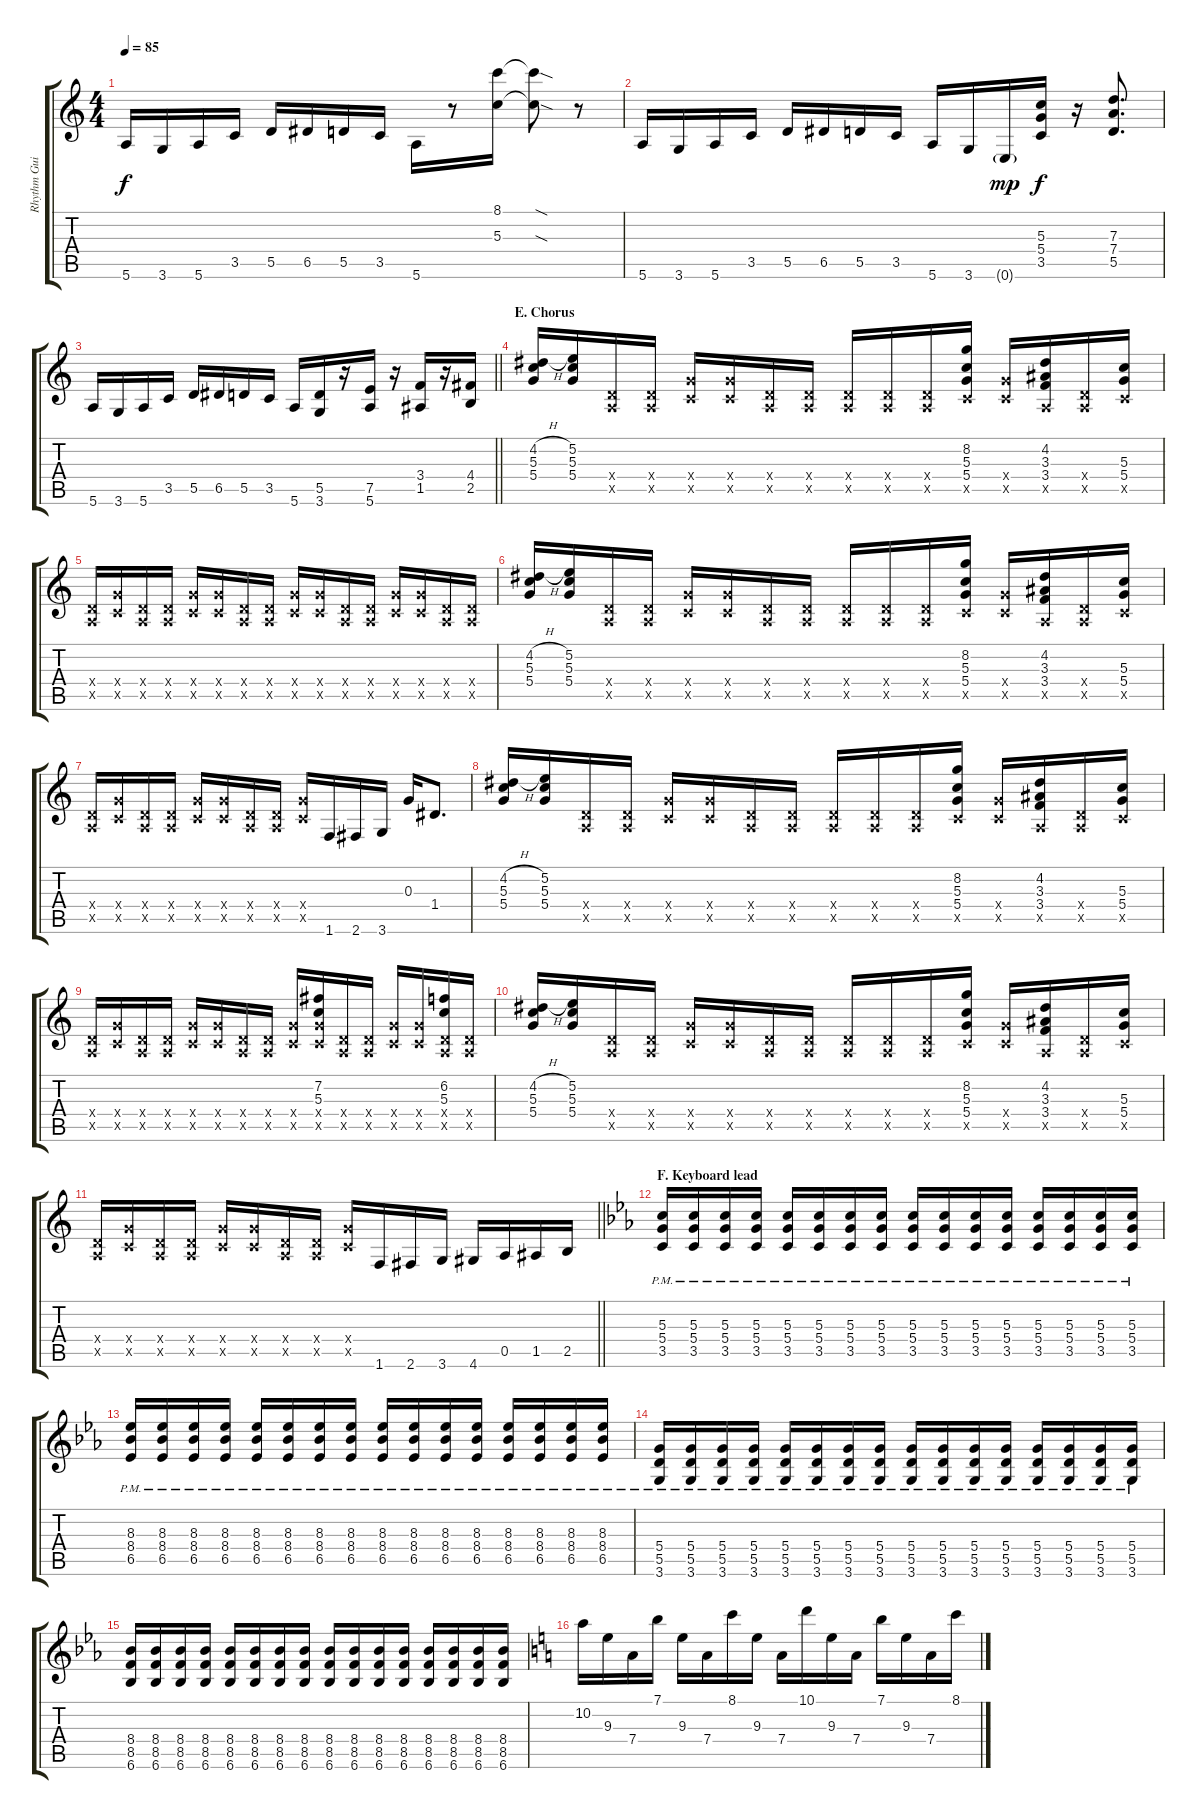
\track ("Rhythm Guitar (Steve Morse)" "Rhythm Gui") {instrument overdrivenguitar}
\staff {score tabs}
\tuning (E4 B3 G3 D3 A2 E2) {hide}
\ts (4 4)
\tempo 85
\clef g2
\ks aminor
5.6.16{dy f} 3.6.16 5.6.16 3.5.16 5.5.16 6.5.16 5.5.16 3.5.16 5.6.16 r.8 (8.1 5.3).16 (8.1{sod t} 5.3{sod t}).8 r.8 |
5.6.16 3.6.16 5.6.16 3.5.16 5.5.16 6.5.16 5.5.16 3.5.16 5.6.16 3.6.16 0.6{g}.16{dy mp} (5.3 5.4 3.5).16{dy f} r.16 (7.3 7.4 5.5).8{d} |
\barLineRight lightlight
5.6.16 3.6.16 5.6.16 3.5.16 5.5.16 6.5.16 5.5.16 3.5.16 5.6.16 (5.5 3.6).16 r.16 (7.5 5.6).16 r.16 (3.4 1.5).16 r.16 (4.4 2.5).16 |
\section ("" "E. Chorus")
\ks c
(4.2{h} 5.3 5.4).16 (5.2 5.3 5.4).16 (0.4{x} 0.5{x}).16 (0.4{x} 0.5{x}).16 (5.4{x} 3.5{x}).16 (5.4{x} 3.5{x}).16 (0.4{x} 0.5{x}).16 (0.4{x} 0.5{x}).16 (0.4{x} 0.5{x}).16 (0.4{x} 0.5{x}).16 (0.4{x} 0.5{x}).16 (8.2 5.3 5.4 3.5{x}).16 (5.4{x} 3.5{x}).16 (4.2 3.3 3.4 0.5{x}).16 (0.4{x} 0.5{x}).16 (5.3 5.4 3.5{x}).16 |
(0.4{x} 0.5{x}).16 (5.4{x} 3.5{x}).16 (0.4{x} 0.5{x}).16 (0.4{x} 0.5{x}).16 (5.4{x} 3.5{x}).16 (5.4{x} 3.5{x}).16 (0.4{x} 0.5{x}).16 (0.4{x} 0.5{x}).16 (5.4{x} 3.5{x}).16 (5.4{x} 3.5{x}).16 (0.4{x} 0.5{x}).16 (0.4{x} 0.5{x}).16 (5.4{x} 3.5{x}).16 (5.4{x} 3.5{x}).16 (0.4{x} 0.5{x}).16 (0.4{x} 0.5{x}).16 |
(4.2{h} 5.3 5.4).16 (5.2 5.3 5.4).16 (0.4{x} 0.5{x}).16 (0.4{x} 0.5{x}).16 (5.4{x} 3.5{x}).16 (5.4{x} 3.5{x}).16 (0.4{x} 0.5{x}).16 (0.4{x} 0.5{x}).16 (0.4{x} 0.5{x}).16 (0.4{x} 0.5{x}).16 (0.4{x} 0.5{x}).16 (8.2 5.3 5.4 3.5{x}).16 (5.4{x} 3.5{x}).16 (4.2 3.3 3.4 0.5{x}).16 (0.4{x} 0.5{x}).16 (5.3 5.4 3.5{x}).16 |
(0.4{x} 0.5{x}).16 (5.4{x} 3.5{x}).16 (0.4{x} 0.5{x}).16 (0.4{x} 0.5{x}).16 (5.4{x} 3.5{x}).16 (5.4{x} 3.5{x}).16 (0.4{x} 0.5{x}).16 (0.4{x} 0.5{x}).16 (5.4{x} 3.5{x}).16 1.6.16 2.6.16 3.6.16 0.3.16 1.4.8{d} |
(4.2{h} 5.3 5.4).16 (5.2 5.3 5.4).16 (0.4{x} 0.5{x}).16 (0.4{x} 0.5{x}).16 (5.4{x} 3.5{x}).16 (5.4{x} 3.5{x}).16 (0.4{x} 0.5{x}).16 (0.4{x} 0.5{x}).16 (0.4{x} 0.5{x}).16 (0.4{x} 0.5{x}).16 (0.4{x} 0.5{x}).16 (8.2 5.3 5.4 3.5{x}).16 (5.4{x} 3.5{x}).16 (4.2 3.3 3.4 0.5{x}).16 (0.4{x} 0.5{x}).16 (5.3 5.4 3.5{x}).16 |
(0.4{x} 0.5{x}).16 (5.4{x} 3.5{x}).16 (0.4{x} 0.5{x}).16 (0.4{x} 0.5{x}).16 (5.4{x} 3.5{x}).16 (5.4{x} 3.5{x}).16 (0.4{x} 0.5{x}).16 (0.4{x} 0.5{x}).16 (5.4{x} 3.5{x}).16 (7.2 5.3 5.4{x} 3.5{x}).16 (0.4{x} 0.5{x}).16 (0.4{x} 0.5{x}).16 (5.4{x} 3.5{x}).16 (5.4{x} 3.5{x}).16 (6.2 5.3 0.4{x} 0.5{x}).16 (0.4{x} 0.5{x}).16 |
(4.2{h} 5.3 5.4).16 (5.2 5.3 5.4).16 (0.4{x} 0.5{x}).16 (0.4{x} 0.5{x}).16 (5.4{x} 3.5{x}).16 (5.4{x} 3.5{x}).16 (0.4{x} 0.5{x}).16 (0.4{x} 0.5{x}).16 (0.4{x} 0.5{x}).16 (0.4{x} 0.5{x}).16 (0.4{x} 0.5{x}).16 (8.2 5.3 5.4 3.5{x}).16 (5.4{x} 3.5{x}).16 (4.2 3.3 3.4 0.5{x}).16 (0.4{x} 0.5{x}).16 (5.3 5.4 3.5{x}).16 |
\barLineRight lightlight
(0.4{x} 0.5{x}).16 (5.4{x} 3.5{x}).16 (0.4{x} 0.5{x}).16 (0.4{x} 0.5{x}).16 (5.4{x} 3.5{x}).16 (5.4{x} 3.5{x}).16 (0.4{x} 0.5{x}).16 (0.4{x} 0.5{x}).16 (5.4{x} 3.5{x}).16 1.6.16 2.6.16 3.6.16 4.6.16 0.5.16 1.5.16 2.5.16 |
\section ("" "F. Keyboard lead")
\ks cminor
(5.3{pm} 5.4{pm} 3.5{pm}).16 (5.3{pm} 5.4{pm} 3.5{pm}).16 (5.3{pm} 5.4{pm} 3.5{pm}).16 (5.3{pm} 5.4{pm} 3.5{pm}).16 (5.3{pm} 5.4{pm} 3.5{pm}).16 (5.3{pm} 5.4{pm} 3.5{pm}).16 (5.3{pm} 5.4{pm} 3.5{pm}).16 (5.3{pm} 5.4{pm} 3.5{pm}).16 (5.3{pm} 5.4{pm} 3.5{pm}).16 (5.3{pm} 5.4{pm} 3.5{pm}).16 (5.3{pm} 5.4{pm} 3.5{pm}).16 (5.3{pm} 5.4{pm} 3.5{pm}).16 (5.3{pm} 5.4{pm} 3.5{pm}).16 (5.3{pm} 5.4{pm} 3.5{pm}).16 (5.3{pm} 5.4{pm} 3.5{pm}).16 (5.3{pm} 5.4{pm} 3.5{pm}).16 |
(8.3{pm} 8.4{pm} 6.5{pm}).16 (8.3{pm} 8.4{pm} 6.5{pm}).16 (8.3{pm} 8.4{pm} 6.5{pm}).16 (8.3{pm} 8.4{pm} 6.5{pm}).16 (8.3{pm} 8.4{pm} 6.5{pm}).16 (8.3{pm} 8.4{pm} 6.5{pm}).16 (8.3{pm} 8.4{pm} 6.5{pm}).16 (8.3{pm} 8.4{pm} 6.5{pm}).16 (8.3{pm} 8.4{pm} 6.5{pm}).16 (8.3{pm} 8.4{pm} 6.5{pm}).16 (8.3{pm} 8.4{pm} 6.5{pm}).16 (8.3{pm} 8.4{pm} 6.5{pm}).16 (8.3{pm} 8.4{pm} 6.5{pm}).16 (8.3{pm} 8.4{pm} 6.5{pm}).16 (8.3{pm} 8.4{pm} 6.5{pm}).16 (8.3{pm} 8.4{pm} 6.5{pm}).16 |
(5.4{pm} 5.5{pm} 3.6{pm}).16 (5.4{pm} 5.5{pm} 3.6{pm}).16 (5.4{pm} 5.5{pm} 3.6{pm}).16 (5.4{pm} 5.5{pm} 3.6{pm}).16 (5.4{pm} 5.5{pm} 3.6{pm}).16 (5.4{pm} 5.5{pm} 3.6{pm}).16 (5.4{pm} 5.5{pm} 3.6{pm}).16 (5.4{pm} 5.5{pm} 3.6{pm}).16 (5.4{pm} 5.5{pm} 3.6{pm}).16 (5.4{pm} 5.5{pm} 3.6{pm}).16 (5.4{pm} 5.5{pm} 3.6{pm}).16 (5.4{pm} 5.5{pm} 3.6{pm}).16 (5.4{pm} 5.5{pm} 3.6{pm}).16 (5.4{pm} 5.5{pm} 3.6{pm}).16 (5.4{pm} 5.5{pm} 3.6{pm}).16 (5.4{pm} 5.5{pm} 3.6{pm}).16 |
(8.4 8.5 6.6).16 (8.4 8.5 6.6).16 (8.4 8.5 6.6).16 (8.4 8.5 6.6).16 (8.4 8.5 6.6).16 (8.4 8.5 6.6).16 (8.4 8.5 6.6).16 (8.4 8.5 6.6).16 (8.4 8.5 6.6).16 (8.4 8.5 6.6).16 (8.4 8.5 6.6).16 (8.4 8.5 6.6).16 (8.4 8.5 6.6).16 (8.4 8.5 6.6).16 (8.4 8.5 6.6).16 (8.4 8.5 6.6).16 |
\ks aminor
10.2.16 9.3.16 7.4.16 7.1.16 9.3.16 7.4.16 8.1.16 9.3.16 7.4.16 10.1.16 9.3.16 7.4.16 7.1.16 9.3.16 7.4.16 8.1.16
